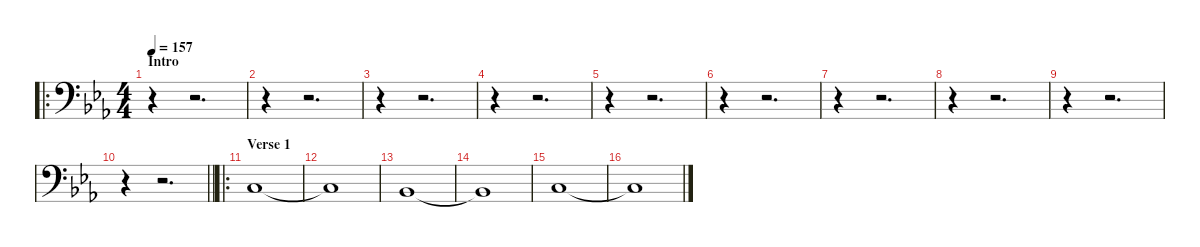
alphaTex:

\defaultSystemsLayout 4
\hideDynamics
\bracketExtendMode nobrackets
\singleTrackTrackNamePolicy hidden
\multiTrackTrackNamePolicy hidden
\firstSystemTrackNameMode fullname
\firstSystemTrackNameOrientation horizontal
\otherSystemsTrackNameOrientation horizontal
\track ("Strings" "vln.") {instrument stringensemble1}
\staff {score}
\tuning (E4 B3 G3 D3 A2 E2)
\ro
\ts (4 4)
\beaming (8 2 2 2 2)
\section ("" "Intro")
\tempo 157
\clef f4
\ks cminor
r.4{dy f instrument stringensemble1 beam Down} r.2{d beam Down} |
r.4{beam Down} r.2{d beam Down} |
r.4{beam Down} r.2{d beam Down} |
r.4{beam Down} r.2{d beam Down} |
r.4{beam Down} r.2{d beam Down} |
r.4{beam Down} r.2{d beam Down} |
r.4{beam Down} r.2{d beam Down} |
r.4{beam Down} r.2{d beam Down} |
r.4{beam Down} r.2{d beam Down} |
\barLineRight lightlight
r.4{beam Down} r.2{d beam Down} |
\ro
\section ("" "Verse 1")
3.5{acc forcenatural}.1{beam Up} |
3.5{t acc forcenatural}.1{beam Up} |
1.5{acc b}.1{beam Up} |
1.5{t acc b}.1{beam Up} |
3.5{acc forcenatural}.1{beam Up} |
3.5{t acc forcenatural}.1{beam Up}
